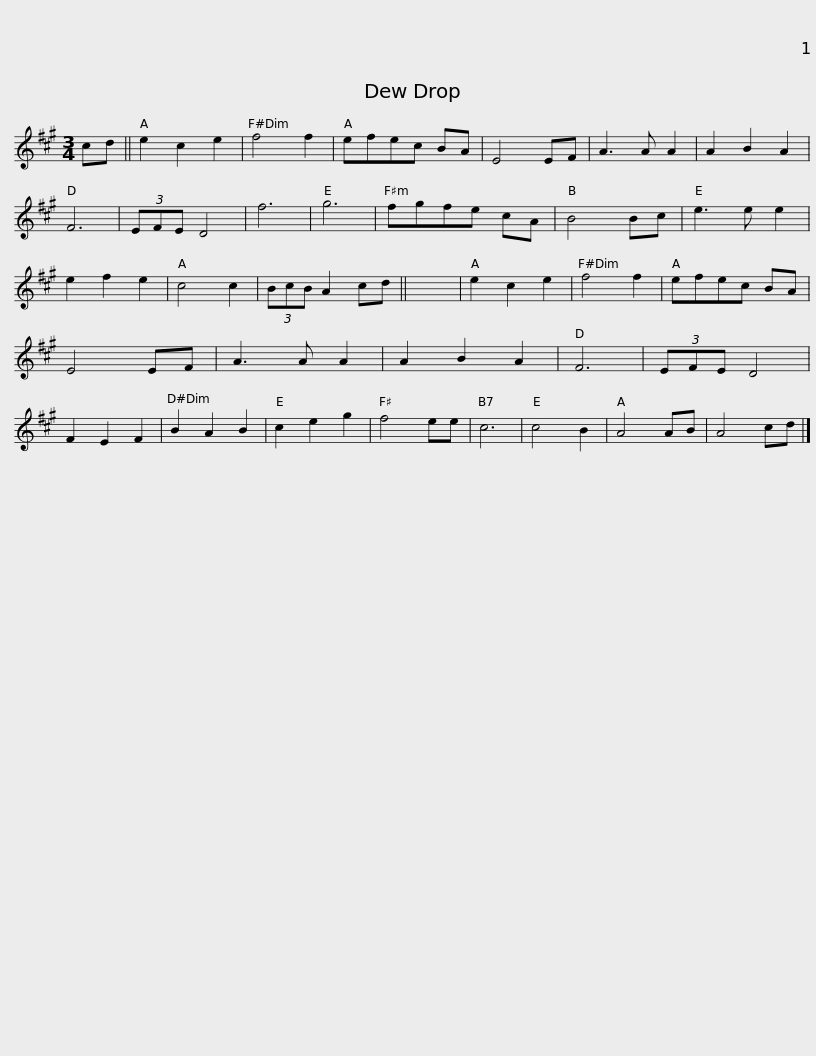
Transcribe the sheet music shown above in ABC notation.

X:1
L:1/8
M:3/4
I:linebreak $
K:A
V:1 treble
V:1
 cd || e2 c2 e2 | f4 f2 | efec BA | E4 EF | %5
 A3 A A2 | A2 B2 A2 | F6 | (3EFE D4 | f6 | %10
 g6 | fgfe cA |$ B4 Bc | e3 e e2 | e2 f2 e2 | %15
 c4 c2 | (3BcB A2 cd || x6 | e2 c2 e2 | f4 f2 | %20
 efec BA | E4 EF | A3 A A2 |$ A2 B2 A2 | F6 | %25
 (3EFE D4 | F2 E2 F2 | B2 A2 B2 | c2 e2 g2 | f4 ee | %30
 c6 | c4 B2 | A4 AB | A4 cd |] %34
